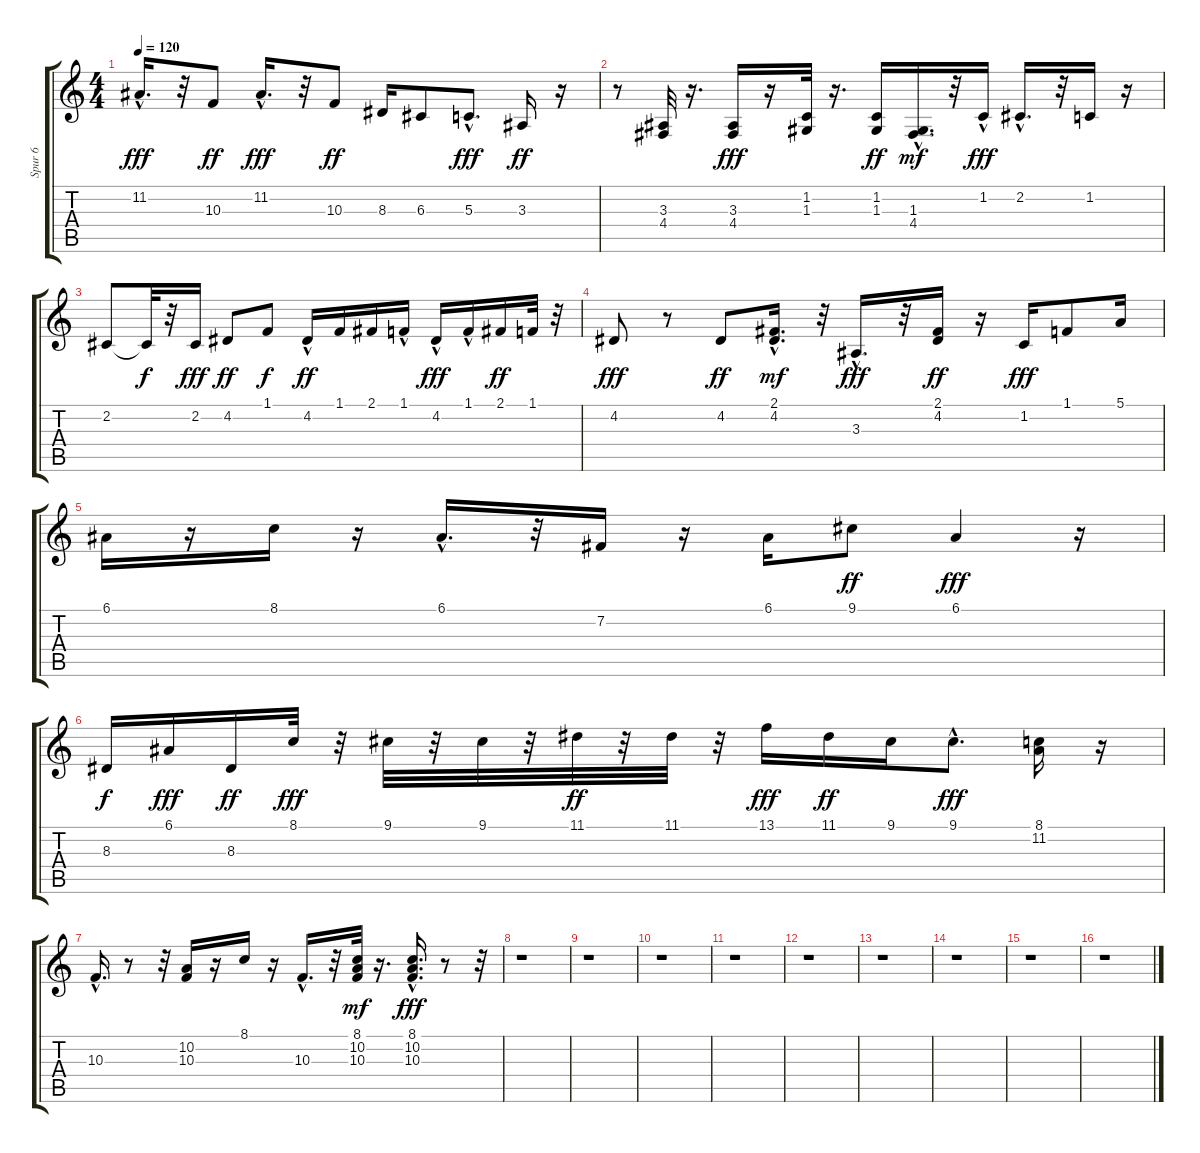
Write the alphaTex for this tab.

\track ("Spur 6" "Spur 6") {instrument honkytonkpiano}
\staff {score tabs}
\tuning (E4 B3 G3 D3 A2 E2) {hide}
\ts (4 4)
\tempo 120
\clef g2
\ks c
11.2{hac}.16{d dy fff} r.32 10.3.8{dy ff} 11.2{hac}.16{d dy fff} r.32 10.3.8{dy ff} 8.3.16 6.3.8 5.3{hac}.8{d dy fff} 3.3.16{dy ff} r.16 |
r.8 (3.3 4.4).32 r.16{d} (3.3 4.4).16{dy fff} r.16 (1.2 1.3).32 r.16{d} (1.2 1.3).16{dy ff} (1.3{hac} 4.4).16{d dy mf} r.32 1.2{hac}.16{dy fff} 2.2{hac}.16{d} r.32 1.2.16 r.16 |
2.2.8 2.2{t}.32{dy f} r.32 2.2.16{dy fff} 4.2.8{dy ff} 1.1.8{dy f} 4.2{hac}.16{dy ff} 1.1.16 2.1.16 1.1{hac}.16 4.2{hac}.16{dy fff} 1.1{hac}.16 2.1.16{dy ff} 1.1.32 r.32 |
4.2.8{dy fff} r.8 4.2.8{dy ff} (2.1{hac} 4.2).16{d dy mf} r.32 3.3{hac}.16{d dy fff} r.32 (2.1 4.2).16{dy ff} r.16 1.2.16{dy fff} 1.1.8 5.1.16 |
6.1.16 r.16 8.1.16 r.16 6.1{hac}.16{d} r.32 7.2.16 r.16 6.1.16 9.1.8{dy ff} 6.1.4{dy fff} r.16 |
8.3.16{dy f} 6.1.16{dy fff} 8.3.16{dy ff} 8.1.32{dy fff} r.32 9.1.32 r.32 9.1.32 r.32 11.1.32{dy ff} r.32 11.1.32 r.32 13.1.16{dy fff} 11.1.16{dy ff} 9.1.16 9.1{hac}.8{d dy fff} (8.1 11.2).16 r.16 |
10.3{hac}.16{d} r.8 r.32 (10.2 10.3).16 r.16 8.1.16 r.16 10.3{hac}.16{d} r.32 (8.1 10.2 10.3).32{dy mf} r.16{d} (8.1{hac} 10.2{hac} 10.3{hac}).16{d dy fff} r.8 r.32 |
r.1 |
r.1 |
r.1 |
r.1 |
r.1 |
r.1 |
r.1 |
r.1 |
r.1
